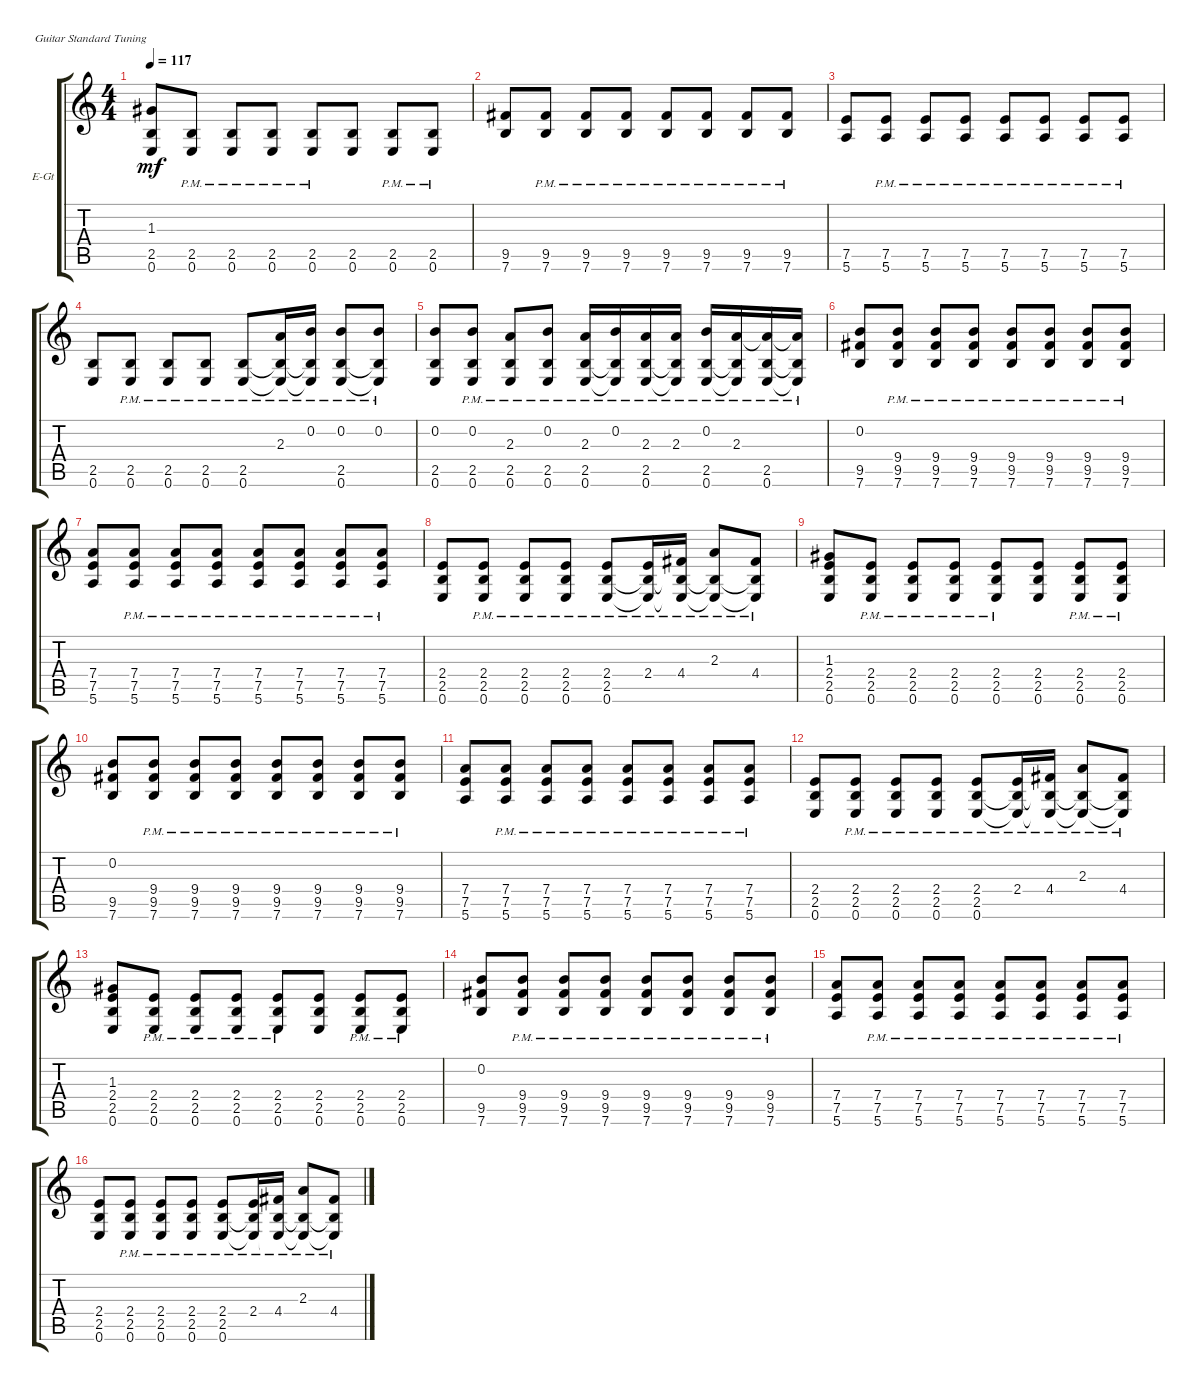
\defaultSystemsLayout 4
\bracketExtendMode groupsimilarinstruments
\firstSystemTrackNameOrientation horizontal
\otherSystemsTrackNameOrientation horizontal
\track ("Electric Guitar" "E-Gt") {instrument electricguitarclean}
\staff {score tabs}
\tuning (E4 B3 G3 D3 A2 E2)
\ts (4 4)
\tempo 117
\clef g2
\ks c
(0.6 2.5 1.3).8{dy mf} (0.6{pm} 2.5{pm}).8 (0.6{pm} 2.5{pm}).8 (0.6{pm} 2.5{pm}).8 (0.6{pm} 2.5{pm}).8 (0.6 2.5).8 (0.6{pm} 2.5{pm}).8 (0.6{pm} 2.5{pm}).8 |
(7.6 9.5).8 (7.6{pm} 9.5{pm}).8 (7.6{pm} 9.5{pm}).8 (7.6{pm} 9.5{pm}).8 (7.6{pm} 9.5{pm}).8 (7.6{pm} 9.5{pm}).8 (7.6{pm} 9.5{pm}).8 (7.6{pm} 9.5{pm}).8 |
(5.6 7.5).8 (5.6{pm} 7.5{pm}).8 (5.6{pm} 7.5{pm}).8 (5.6{pm} 7.5{pm}).8 (5.6{pm} 7.5{pm}).8 (5.6{pm} 7.5{pm}).8 (5.6{pm} 7.5{pm}).8 (5.6{pm} 7.5{pm}).8 |
(0.6 2.5).8 (0.6{pm} 2.5{pm}).8 (0.6{pm} 2.5{pm}).8 (0.6{pm} 2.5{pm}).8 (0.6{pm} 2.5{pm}).8 (0.6{pm t} 2.5{pm t} 2.3).16 (0.6{pm t} 2.5{pm t} 0.2).16 (0.6{pm} 2.5{pm} 0.2).8 (0.6{pm t} 2.5{pm t} 0.2).8 |
(0.6 2.5 0.2).8 (0.6{pm} 2.5{pm} 0.2).8 (0.6{pm} 2.5{pm} 2.3).8 (0.6{pm} 2.5{pm} 0.2).8 (0.6{pm} 2.5{pm} 2.3).16 (0.6{pm t} 2.5{pm t} 0.2).16 (0.6{pm} 2.5{pm} 2.3).16 (0.6{pm t} 2.5{pm t} 2.3).16 (0.6{pm} 2.5{pm} 0.2).16 (0.6{pm t} 2.5{pm t} 2.3).16 (0.6{pm} 2.5{pm} 2.3{t}).16 (0.6{pm t} 2.5{pm t} 2.3{t}).16 |
(7.6 9.5 0.2).8 (7.6{pm} 9.5{pm} 9.4{pm}).8 (7.6{pm} 9.5{pm} 9.4{pm}).8 (7.6{pm} 9.5{pm} 9.4{pm}).8 (7.6{pm} 9.5{pm} 9.4{pm}).8 (7.6{pm} 9.5{pm} 9.4{pm}).8 (7.6{pm} 9.5{pm} 9.4{pm}).8 (7.6{pm} 9.5{pm} 9.4).8 |
(5.6 7.5 7.4).8 (5.6{pm} 7.5{pm} 7.4{pm}).8 (5.6{pm} 7.5{pm} 7.4{pm}).8 (5.6{pm} 7.5{pm} 7.4{pm}).8 (5.6{pm} 7.5{pm} 7.4{pm}).8 (5.6{pm} 7.5{pm} 7.4{pm}).8 (5.6{pm} 7.5{pm} 7.4{pm}).8 (5.6{pm} 7.5{pm} 7.4{pm}).8 |
(0.6 2.5 2.4).8 (0.6{pm} 2.5{pm} 2.4{pm}).8 (0.6{pm} 2.5{pm} 2.4{pm}).8 (0.6{pm} 2.5{pm} 2.4{pm}).8 (0.6{pm} 2.5{pm} 2.4{pm}).8 (0.6{pm t} 2.5{pm t} 2.4{pm}).16 (0.6{pm t} 2.5{pm t} 4.4{pm}).16 (0.6{pm t} 2.5{pm t} 2.3).8 (0.6{pm t} 2.5{pm t} 4.4{pm}).8 |
(0.6 2.5 2.4 1.3).8 (0.6{pm} 2.5{pm} 2.4{pm}).8 (0.6{pm} 2.5{pm} 2.4{pm}).8 (0.6{pm} 2.5{pm} 2.4{pm}).8 (0.6{pm} 2.5{pm} 2.4{pm}).8 (0.6 2.5 2.4).8 (0.6{pm} 2.5{pm} 2.4{pm}).8 (0.6{pm} 2.5{pm} 2.4{pm}).8 |
(7.6 9.5 0.2).8 (7.6{pm} 9.5{pm} 9.4{pm}).8 (7.6{pm} 9.5{pm} 9.4{pm}).8 (7.6{pm} 9.5{pm} 9.4{pm}).8 (7.6{pm} 9.5{pm} 9.4{pm}).8 (7.6{pm} 9.5{pm} 9.4{pm}).8 (7.6{pm} 9.5{pm} 9.4{pm}).8 (7.6{pm} 9.5{pm} 9.4).8 |
(5.6 7.5 7.4).8 (5.6{pm} 7.5{pm} 7.4{pm}).8 (5.6{pm} 7.5{pm} 7.4{pm}).8 (5.6{pm} 7.5{pm} 7.4{pm}).8 (5.6{pm} 7.5{pm} 7.4{pm}).8 (5.6{pm} 7.5{pm} 7.4{pm}).8 (5.6{pm} 7.5{pm} 7.4{pm}).8 (5.6{pm} 7.5{pm} 7.4{pm}).8 |
(0.6 2.5 2.4).8 (0.6{pm} 2.5{pm} 2.4{pm}).8 (0.6{pm} 2.5{pm} 2.4{pm}).8 (0.6{pm} 2.5{pm} 2.4{pm}).8 (0.6{pm} 2.5{pm} 2.4{pm}).8 (0.6{pm t} 2.5{pm t} 2.4{pm}).16 (0.6{pm t} 2.5{pm t} 4.4{pm}).16 (0.6{pm t} 2.5{pm t} 2.3).8 (0.6{pm t} 2.5{pm t} 4.4{pm}).8 |
(0.6 2.5 2.4 1.3).8 (0.6{pm} 2.5{pm} 2.4{pm}).8 (0.6{pm} 2.5{pm} 2.4{pm}).8 (0.6{pm} 2.5{pm} 2.4{pm}).8 (0.6{pm} 2.5{pm} 2.4{pm}).8 (0.6 2.5 2.4).8 (0.6{pm} 2.5{pm} 2.4{pm}).8 (0.6{pm} 2.5{pm} 2.4{pm}).8 |
(7.6 9.5 0.2).8 (7.6{pm} 9.5{pm} 9.4{pm}).8 (7.6{pm} 9.5{pm} 9.4{pm}).8 (7.6{pm} 9.5{pm} 9.4{pm}).8 (7.6{pm} 9.5{pm} 9.4{pm}).8 (7.6{pm} 9.5{pm} 9.4{pm}).8 (7.6{pm} 9.5{pm} 9.4{pm}).8 (7.6{pm} 9.5{pm} 9.4).8 |
(5.6 7.5 7.4).8 (5.6{pm} 7.5{pm} 7.4{pm}).8 (5.6{pm} 7.5{pm} 7.4{pm}).8 (5.6{pm} 7.5{pm} 7.4{pm}).8 (5.6{pm} 7.5{pm} 7.4{pm}).8 (5.6{pm} 7.5{pm} 7.4{pm}).8 (5.6{pm} 7.5{pm} 7.4{pm}).8 (5.6{pm} 7.5{pm} 7.4{pm}).8 |
(0.6 2.5 2.4).8 (0.6{pm} 2.5{pm} 2.4{pm}).8 (0.6{pm} 2.5{pm} 2.4{pm}).8 (0.6{pm} 2.5{pm} 2.4{pm}).8 (0.6{pm} 2.5{pm} 2.4{pm}).8 (0.6{pm t} 2.5{pm t} 2.4{pm}).16 (0.6{pm t} 2.5{pm t} 4.4{pm}).16 (0.6{pm t} 2.5{pm t} 2.3).8 (0.6{pm t} 2.5{pm t} 4.4{pm}).8
